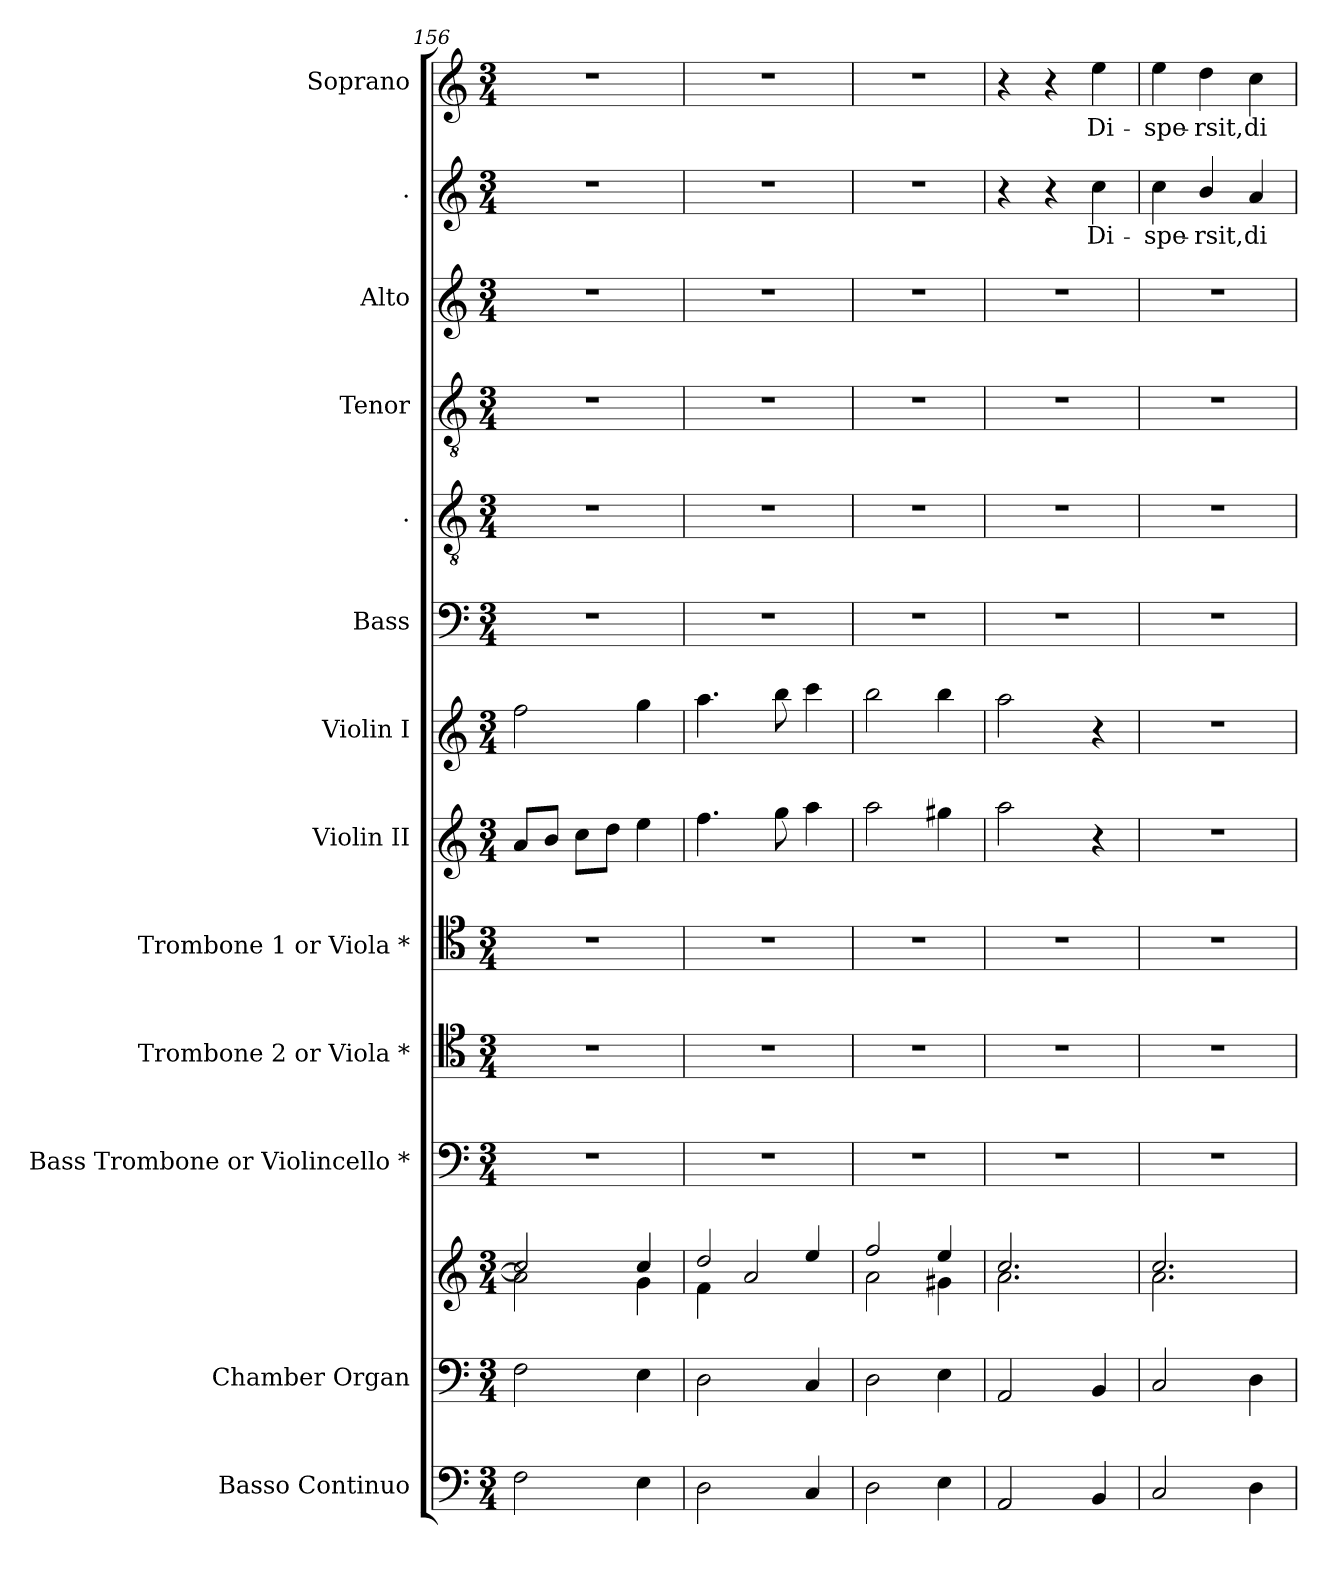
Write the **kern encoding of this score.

**kern	**kern	**kern	**kern	**kern	**kern	**kern	**kern	**kern	**kern	**kern	**kern	**kern	**text	**kern	**text
*part13	*part12	*part12	*part11	*part10	*part9	*part8	*part7	*part6	*part5	*part4	*part3	*part2	*part2	*part1	*part1
*staff14	*staff13	*staff12	*staff11	*staff10	*staff9	*staff8	*staff7	*staff6	*staff5	*staff4	*staff3	*staff2	*staff2	*staff1	*staff1
*I"Basso  Continuo	*I"Chamber  Organ	*	*I"Bass Trombone or Violincello *	*I"Trombone 2 or Viola *	*I"Trombone 1 or Viola *	*I"Violin II	*I"Violin I	*I"Bass	*I".	*I"Tenor	*I"Alto	*I".	*	*I"Soprano	*
*I'B Cont	*I'Org.	*	*I'B. Tbn.	*I'Tbn 2	*I'Tbn 1	*I'Vln. II	*I'Vln. I	*I'B.	*	*I'T,	*I'A.	*	*	*I'S.	*
*clefF4	*clefF4	*clefG2	*clefF4	*clefC4	*clefC4	*clefG2	*clefG2	*clefF4	*clefGv2	*clefGv2	*clefG2	*clefG2	*	*clefG2	*
*ITrd7c12	*	*	*	*	*	*	*	*	*ITrd7c12	*ITrd7c12	*	*	*	*	*
*k[]	*k[]	*k[]	*k[]	*k[]	*k[]	*k[]	*k[]	*k[]	*k[]	*k[]	*k[]	*k[]	*	*k[]	*
*M3/4	*M3/4	*M3/4	*M3/4	*M3/4	*M3/4	*M3/4	*M3/4	*M3/4	*M3/4	*M3/4	*M3/4	*M3/4	*	*M3/4	*
=156	=156	=156	=156	=156	=156	=156	=156	=156	=156	=156	=156	=156	=156	=156	=156
*	*	*^	*	*	*	*	*	*	*	*	*	*	*	*	*
2FF\	2F\	2cc/]	2a\]	2.r	2.r	2.r	8a/L	2ff\	2.r	2.r	2.r	2.r	2.r	.	2.r	.
.	.	.	.	.	.	.	8b/J	.	.	.	.	.	.	.	.	.
.	.	.	.	.	.	.	8cc\L	.	.	.	.	.	.	.	.	.
.	.	.	.	.	.	.	8dd\J	.	.	.	.	.	.	.	.	.
4EE\	4E\	4cc/	4g\	.	.	.	4ee\	4gg\	.	.	.	.	.	.	.	.
=157	=157	=157	=157	=157	=157	=157	=157	=157	=157	=157	=157	=157	=157	=157	=157	=157
2DD\	2D\	2dd/	4f\	2.r	2.r	2.r	4.ff\	4.aa\	2.r	2.r	2.r	2.r	2.r	.	2.r	.
.	.	.	2a/	.	.	.	.	.	.	.	.	.	.	.	.	.
.	.	.	.	.	.	.	8gg\	8bb\	.	.	.	.	.	.	.	.
4CC/	4C/	4ee/	.	.	.	.	4aa\	4ccc\	.	.	.	.	.	.	.	.
=158	=158	=158	=158	=158	=158	=158	=158	=158	=158	=158	=158	=158	=158	=158	=158	=158
2DD\	2D\	2ff/	2a\	2.r	2.r	2.r	2aa\	2bb\	2.r	2.r	2.r	2.r	2.r	.	2.r	.
4EE\	4E\	4ee/	4g#X\	.	.	.	4gg#X\	4bb\	.	.	.	.	.	.	.	.
=159	=159	=159	=159	=159	=159	=159	=159	=159	=159	=159	=159	=159	=159	=159	=159	=159
2AAA/	2AA/	2.cc/	2.a\	2.r	2.r	2.r	2aa\	2aa\	2.r	2.r	2.r	2.r	4r	.	4r	.
.	.	.	.	.	.	.	.	.	.	.	.	.	4r	.	4r	.
!	!	!	!	!	!	!	!	!	!	!	!	!	!	!LO:LY:b	!	!LO:LY:b
4BBB/	4BB/	.	.	.	.	.	4r	4r	.	.	.	.	4cc\	Di-	4ee\	Di-
=160	=160	=160	=160	=160	=160	=160	=160	=160	=160	=160	=160	=160	=160	=160	=160	=160
!	!	!	!	!	!	!	!	!	!	!	!	!	!	!LO:LY:b	!	!LO:LY:b
2CC/	2C/	2.cc/	2.a\	2.r	2.r	2.r	2.r	2.r	2.r	2.r	2.r	2.r	4cc\	-spe-	4ee\	-spe-
!	!	!	!	!	!	!	!	!	!	!	!	!	!	!LO:LY:b	!	!LO:LY:b
.	.	.	.	.	.	.	.	.	.	.	.	.	4b/	-rsit,	4dd\	-rsit,
!	!	!	!	!	!	!	!	!	!	!	!	!	!	!LO:LY:b	!	!LO:LY:b
4DD\	4D\	.	.	.	.	.	.	.	.	.	.	.	4a/	di-	4cc\	di-
*	*	*v	*v	*	*	*	*	*	*	*	*	*	*	*	*	*
=	=	=	=	=	=	=	=	=	=	=	=	=	=	=	=
*-	*-	*-	*-	*-	*-	*-	*-	*-	*-	*-	*-	*-	*-	*-	*-
